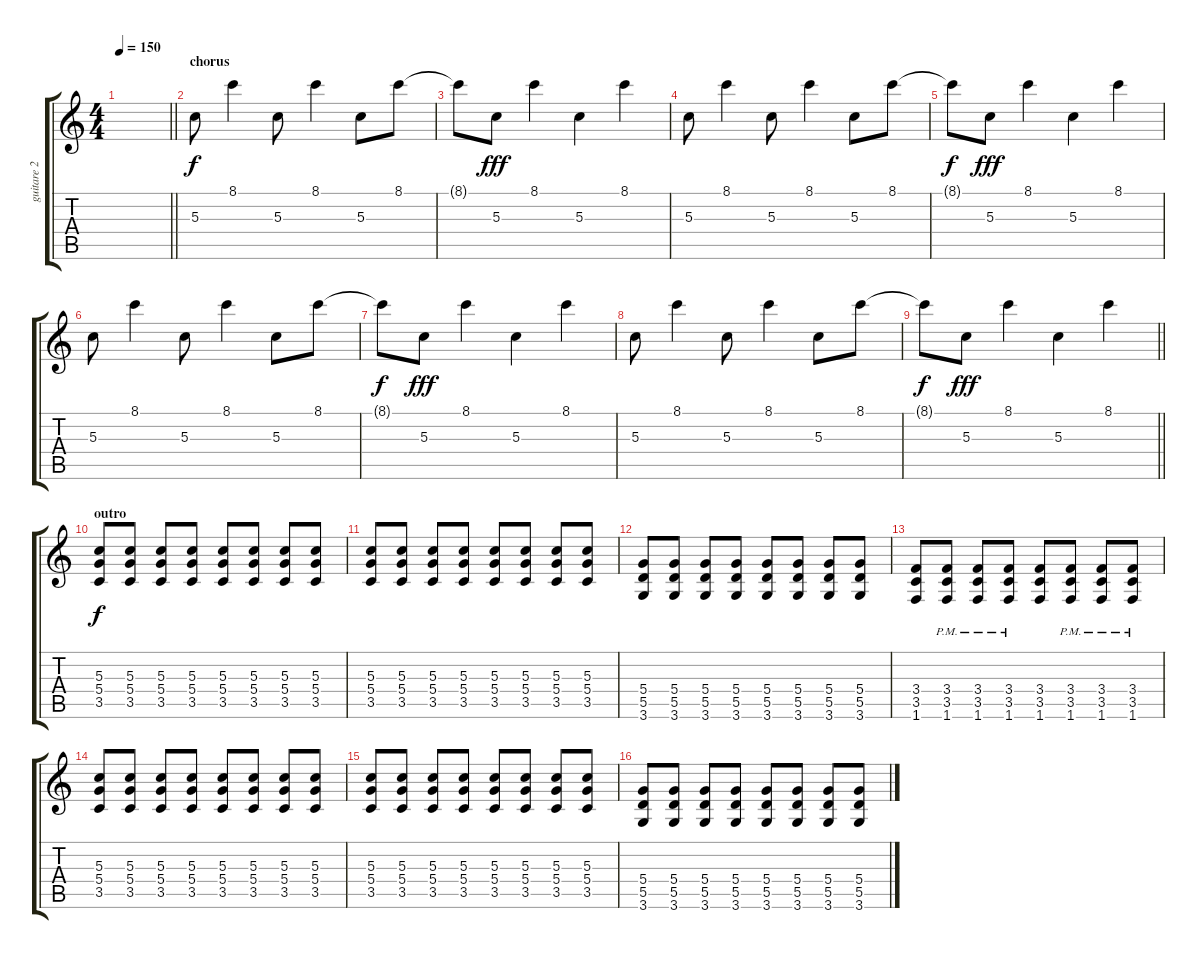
\track ("guitare 2" "guitare 2") {instrument overdrivenguitar}
\staff {score tabs}
\tuning (E4 B3 G3 D3 A2 E2) {hide}
\ts (4 4)
\tempo 150
\clef g2
\barLineRight lightlight
\ks c
|
\section ("" "chorus")
5.3.8 8.1.4 5.3.8 8.1.4 5.3.8 8.1.8 |
8.1{t}.8{dy f} 5.3.8{dy fff} 8.1.4 5.3.4 8.1.4 |
5.3.8 8.1.4 5.3.8 8.1.4 5.3.8 8.1.8 |
8.1{t}.8{dy f} 5.3.8{dy fff} 8.1.4 5.3.4 8.1.4 |
5.3.8 8.1.4 5.3.8 8.1.4 5.3.8 8.1.8 |
8.1{t}.8{dy f} 5.3.8{dy fff} 8.1.4 5.3.4 8.1.4 |
5.3.8 8.1.4 5.3.8 8.1.4 5.3.8 8.1.8 |
\barLineRight lightlight
8.1{t}.8{dy f} 5.3.8{dy fff} 8.1.4 5.3.4 8.1.4 |
\section ("" "outro")
(5.3 5.4 3.5).8{dy f} (5.3 5.4 3.5).8 (5.3 5.4 3.5).8 (5.3 5.4 3.5).8 (5.3 5.4 3.5).8 (5.3 5.4 3.5).8 (5.3 5.4 3.5).8 (5.3 5.4 3.5).8 |
(5.3 5.4 3.5).8 (5.3 5.4 3.5).8 (5.3 5.4 3.5).8 (5.3 5.4 3.5).8 (5.3 5.4 3.5).8 (5.3 5.4 3.5).8 (5.3 5.4 3.5).8 (5.3 5.4 3.5).8 |
(5.4 5.5 3.6).8 (5.4 5.5 3.6).8 (5.4 5.5 3.6).8 (5.4 5.5 3.6).8 (5.4 5.5 3.6).8 (5.4 5.5 3.6).8 (5.4 5.5 3.6).8 (5.4 5.5 3.6).8 |
(3.4 3.5 1.6).8 (3.4{pm} 3.5 1.6).8 (3.4{pm} 3.5 1.6).8 (3.4{pm} 3.5 1.6).8 (3.4 3.5 1.6).8 (3.4{pm} 3.5 1.6).8 (3.4{pm} 3.5 1.6).8 (3.4{pm} 3.5 1.6).8 |
(5.3 5.4 3.5).8 (5.3 5.4 3.5).8 (5.3 5.4 3.5).8 (5.3 5.4 3.5).8 (5.3 5.4 3.5).8 (5.3 5.4 3.5).8 (5.3 5.4 3.5).8 (5.3 5.4 3.5).8 |
(5.3 5.4 3.5).8 (5.3 5.4 3.5).8 (5.3 5.4 3.5).8 (5.3 5.4 3.5).8 (5.3 5.4 3.5).8 (5.3 5.4 3.5).8 (5.3 5.4 3.5).8 (5.3 5.4 3.5).8 |
(5.4 5.5 3.6).8 (5.4 5.5 3.6).8 (5.4 5.5 3.6).8 (5.4 5.5 3.6).8 (5.4 5.5 3.6).8 (5.4 5.5 3.6).8 (5.4 5.5 3.6).8 (5.4 5.5 3.6).8
